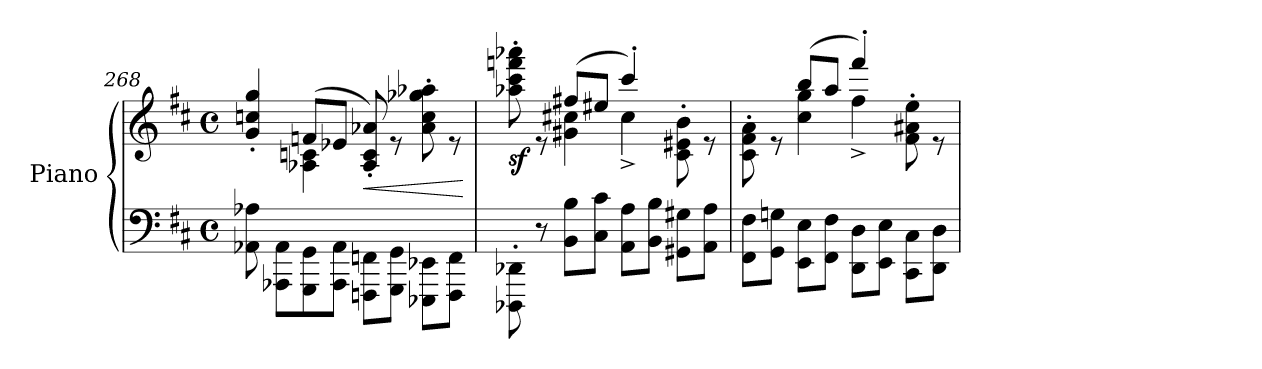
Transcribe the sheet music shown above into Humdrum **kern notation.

**kern	**kern	**dynam
*part1	*part1	*part1
*staff2	*staff1	*staff1/2
*I"Piano	*	*
*I'Pno	*	*
!!LO:LB:g=z
*clefF4	*clefG2	*
*k[f#c#]	*k[f#c#]	*
*M4/4	*M4/4	*
*met(c)	*met(c)	*
=268	=268	=268
*	*^	*
8AA-X\ 8A-X\	4g/' 4ccn/' 4gg/'	4ryy	.
8AAA-X\ 8AA-\L	.	.	.
8GGG\ 8GG\	(>8fn/L	4A-X\ 4cn\	.
8AAA-\ 8AA-\J	8e-X/J	.	.
!	!	!	!LO:HP:b
8FFFn\ 8FFn\L	8A-/' 8c/' 8a-X/')	2ryy	<
8GGG\ 8GG\J	8re	.	.
8EEE-X\ 8EE-X\L	8a-\' 8cc\' 8gg-X\' 8aa-X\'	.	.
8FFF\ 8FF\J	8re	.	.
*	*v	*v	*
.	.	[
=269	=269	=269
*	*^	*
!	!	!	!LO:DY:b
8DDD-X\' 8DD-X\'	8aa-X\' 8ccc#\' 8fffn\' 8aaa-X\'	4ryy	sf
8r	8re	.	.
8BB\ 8B\L	(8ff#X/L	4g#X\ 4cc#X\	.
8C#\ 8c#\J	8ee#X/J	.	.
8AA\ 8A\L	4ccc#'/)	4cc#^\	.
8BB\ 8B\J	.	.	.
8GG#X\ 8G#X\L	8c#\' 8e#X\' 8b\'	4ryy	.
8AA\ 8A\J	8re	.	.
=270	=270	=270	=270
8FF#\ 8F#\L	8c#\' 8f#\' 8a\'	4ryy	.
8GG\ 8Gn\J	8re	.	.
8EE\ 8E\L	(8bb/L	4cc#\ 4gg\	.
8FF#\ 8F#\J	8aa/J	.	.
8DD\ 8D\L	4fff#'/)	4ff#^\	.
8EE\ 8E\J	.	.	.
8CC#\ 8C#\L	8f#\' 8a#X\' 8ee\'	4ryy	.
8DD\ 8D\J	8re	.	.
*	*v	*v	*
=	=	=
*-	*-	*-
